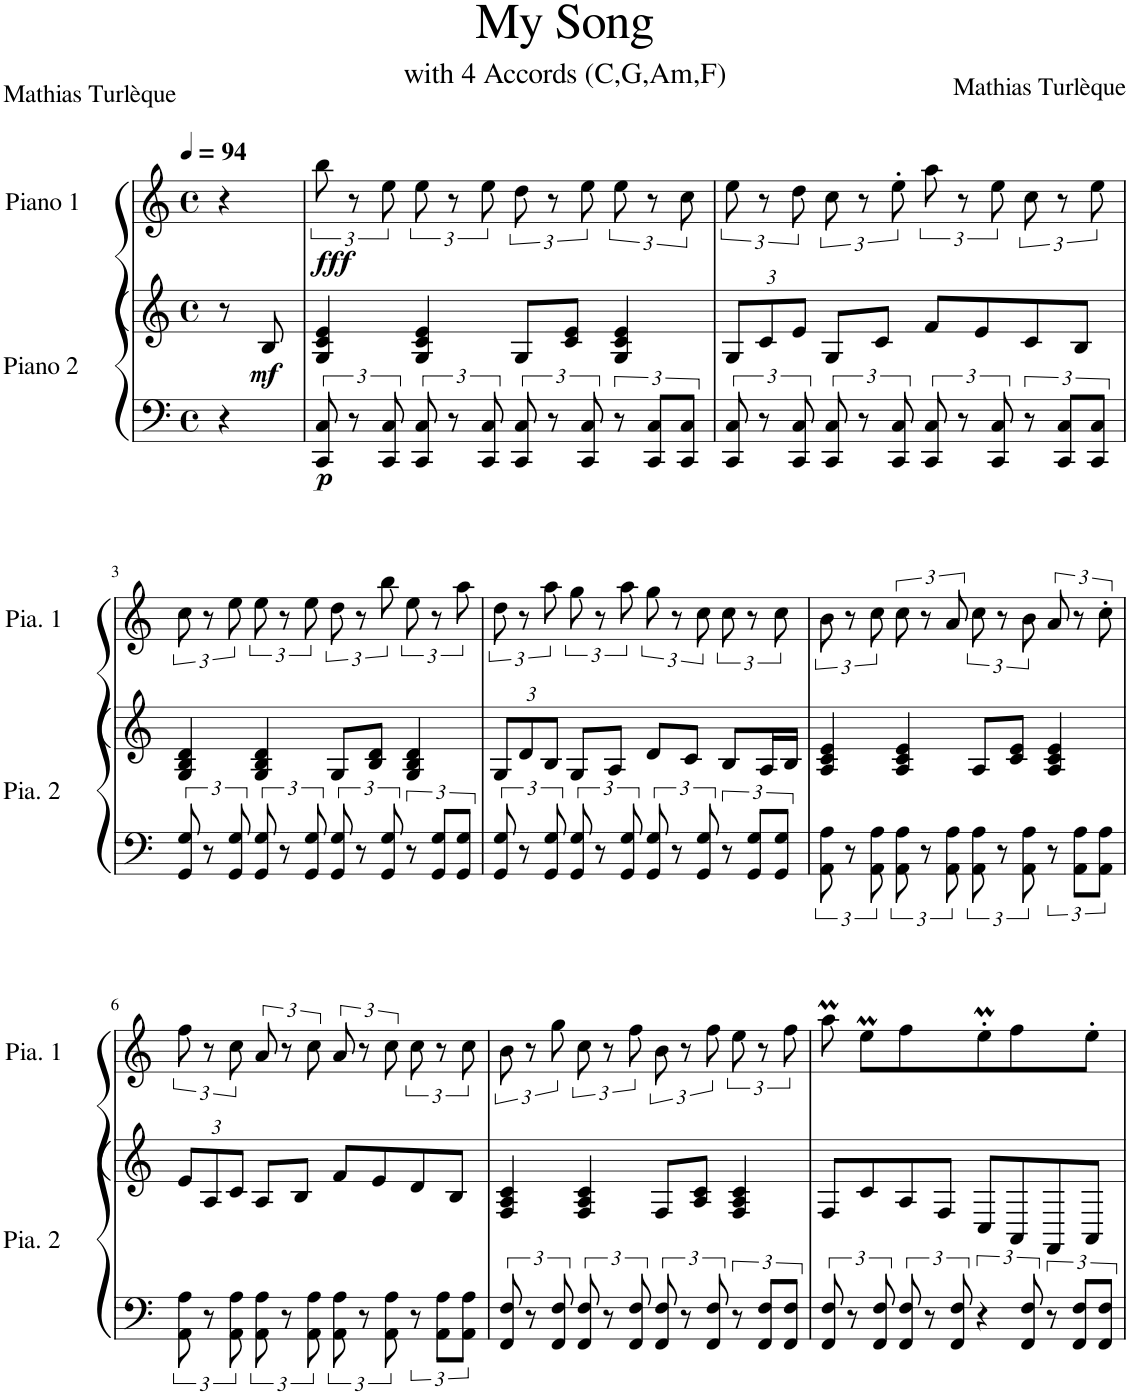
**kern	**kern	**dynam	**kern	**dynam
*part2	*part2	*part2	*part1	*part1
*staff3	*staff2	*staff2/3	*staff1	*staff1
*I"Piano 2	*	*	*I"Piano 1	*
*I'Pia. 2	*	*	*I'Pia. 1	*
*clefF4	*clefG2	*	*clefG2	*
*k[]	*k[]	*	*k[]	*
*M4/4	*M4/4	*	*M4/4	*
*met(c)	*met(c)	*	*met(c)	*
*MM94	*MM94	*	*MM94	*
=	=	=	=	=
4r	8r	.	4r	.
!	!	!LO:DY:b	!	!
.	8B/	mf	.	.
=1	=1	=1	=1	=1
!	!	!LO:DY:b=2	!	!LO:DY:b
12CC/ 12C/	4G/ 4c/ 4e/	p	12bb\	fff
12r	.	.	12r	.
12CC/ 12C/	.	.	12ee\	.
12CC/ 12C/	4G/ 4c/ 4e/	.	12ee\	.
12r	.	.	12r	.
12CC/ 12C/	.	.	12ee\	.
12CC/ 12C/	8G/L	.	12dd\	.
12r	.	.	12r	.
.	8c/ 8e/J	.	.	.
12CC/ 12C/	.	.	12ee\	.
12r	4G/ 4c/ 4e/	.	12ee\	.
12CC/ 12C/L	.	.	12r	.
12CC/ 12C/J	.	.	12cc\	.
=2	=2	=2	=2	=2
*	*Xbrackettup	*	*	*
12CC/ 12C/	12G/L	.	12ee\	.
12r	12c/	.	12r	.
12CC/ 12C/	12e/J	.	12dd\	.
12CC/ 12C/	8G/L	.	12cc\	.
12r	.	.	12r	.
.	8c/J	.	.	.
12CC/ 12C/	.	.	12ee'\	.
12CC/ 12C/	8f/L	.	12aa\	.
12r	.	.	12r	.
.	8e/	.	.	.
12CC/ 12C/	.	.	12ee\	.
12r	8c/	.	12cc\	.
12CC/ 12C/L	.	.	12r	.
.	8B/J	.	.	.
12CC/ 12C/J	.	.	12ee\	.
!!LO:LB:g=z
=3	=3	=3	=3	=3
12GG/ 12G/	4G/ 4B/ 4d/	.	12cc\	.
12r	.	.	12r	.
12GG/ 12G/	.	.	12ee\	.
12GG/ 12G/	4G/ 4B/ 4d/	.	12ee\	.
12r	.	.	12r	.
12GG/ 12G/	.	.	12ee\	.
12GG/ 12G/	8G/L	.	12dd\	.
12r	.	.	12r	.
.	8B/ 8d/J	.	.	.
12GG/ 12G/	.	.	12bb\	.
12r	4G/ 4B/ 4d/	.	12ee\	.
12GG/ 12G/L	.	.	12r	.
12GG/ 12G/J	.	.	12aa\	.
=4	=4	=4	=4	=4
12GG/ 12G/	12G/L	.	12dd\	.
12r	12d/	.	12r	.
12GG/ 12G/	12B/J	.	12aa\	.
12GG/ 12G/	8G/L	.	12gg\	.
12r	.	.	12r	.
.	8A/J	.	.	.
12GG/ 12G/	.	.	12aa\	.
12GG/ 12G/	8d/L	.	12gg\	.
12r	.	.	12r	.
.	8c/J	.	.	.
12GG/ 12G/	.	.	12cc\	.
12r	8B/L	.	12cc\	.
12GG/ 12G/L	.	.	12r	.
.	16A/L	.	.	.
12GG/ 12G/J	.	.	12cc\	.
.	16B/JJ	.	.	.
=5	=5	=5	=5	=5
12AA\ 12A\	4A/ 4c/ 4e/	.	12b\	.
12r	.	.	12r	.
12AA\ 12A\	.	.	12cc\	.
12AA\ 12A\	4A/ 4c/ 4e/	.	12cc\	.
12r	.	.	12r	.
12AA\ 12A\	.	.	12a/	.
12AA\ 12A\	8A/L	.	12cc\	.
12r	.	.	12r	.
.	8c/ 8e/J	.	.	.
12AA\ 12A\	.	.	12b\	.
12r	4A/ 4c/ 4e/	.	12a/	.
12AA\ 12A\L	.	.	12r	.
12AA\ 12A\J	.	.	12cc'\	.
!!LO:LB:g=z
=6	=6	=6	=6	=6
12AA\ 12A\	12e/L	.	12ff\	.
12r	12A/	.	12r	.
12AA\ 12A\	12c/J	.	12cc\	.
12AA\ 12A\	8A/L	.	12a/	.
12r	.	.	12r	.
.	8B/J	.	.	.
12AA\ 12A\	.	.	12cc\	.
12AA\ 12A\	8f/L	.	12a/	.
12r	.	.	12r	.
.	8e/	.	.	.
12AA\ 12A\	.	.	12cc\	.
12r	8d/	.	12cc\	.
12AA\ 12A\L	.	.	12r	.
.	8B/J	.	.	.
12AA\ 12A\J	.	.	12cc\	.
=7	=7	=7	=7	=7
12FF/ 12F/	4F/ 4A/ 4c/	.	12b\	.
12r	.	.	12r	.
12FF/ 12F/	.	.	12gg\	.
12FF/ 12F/	4F/ 4A/ 4c/	.	12cc\	.
12r	.	.	12r	.
12FF/ 12F/	.	.	12ff\	.
12FF/ 12F/	8F/L	.	12b\	.
12r	.	.	12r	.
.	8A/ 8c/J	.	.	.
12FF/ 12F/	.	.	12ff\	.
12r	4F/ 4A/ 4c/	.	12ee\	.
12FF/ 12F/L	.	.	12r	.
12FF/ 12F/J	.	.	12ff\	.
=8	=8	=8	=8	=8
12FF/ 12F/	8F/L	.	8aaM\	.
12r	.	.	.	.
.	8c/	.	8eem\L	.
12FF/ 12F/	.	.	.	.
12FF/ 12F/	8A/	.	8ff\	.
12r	.	.	.	.
.	8F/J	.	8ryy	.
12FF/ 12F/	.	.	.	.
6r	8C/L	.	8eem'\	.
.	8AA/	.	8ff\	.
12FF/ 12F/	.	.	.	.
12r	8FF/	.	8ryy	.
12FF/ 12F/L	.	.	.	.
.	8AA/J	.	8ee'\J	.
12FF/ 12F/J	.	.	.	.
=	=	=	=	=
*-	*-	*-	*-	*-
